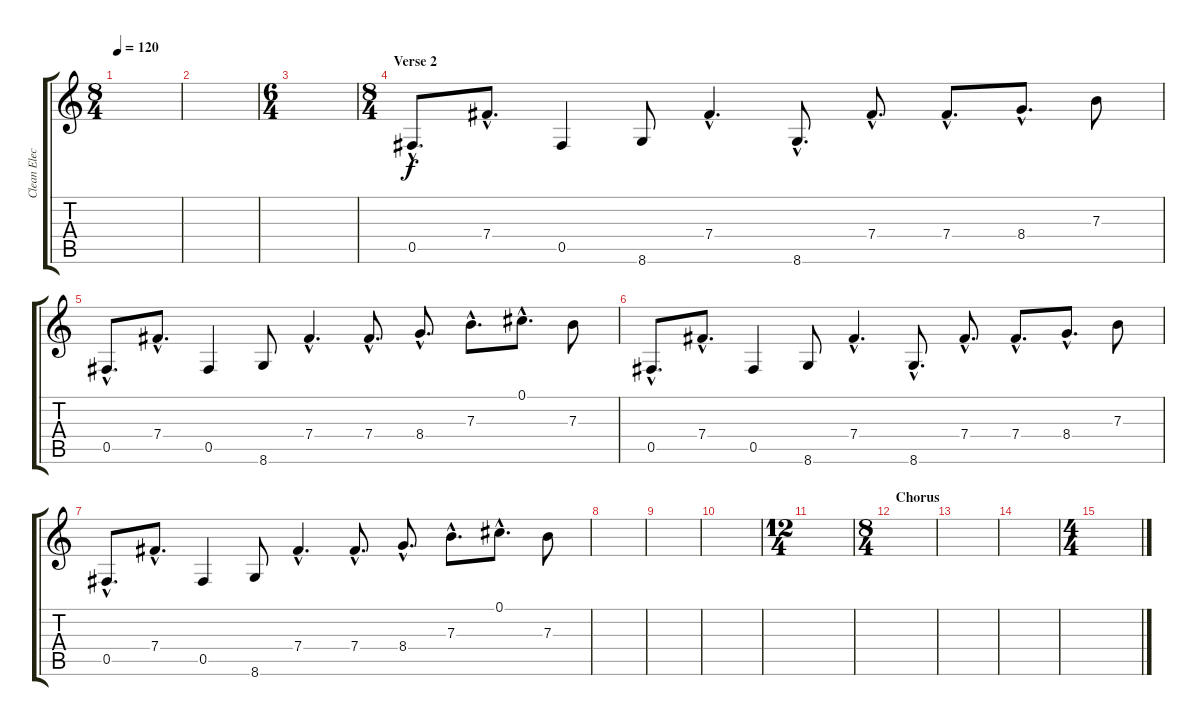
\track ("Clean Electric" "Clean Elec") {instrument electricguitarclean}
\staff {score tabs}
\tuning (Db4 Ab3 E3 B2 Gb2 B1) {hide}
\ts (8 4)
\tempo 120
\clef g2
\ks c
|
|
\ts (6 4)
|
\ts (8 4)
\section ("" "Verse 2")
0.5{hac}.8{d} 7.4{hac}.8{d} 0.5.4 8.6.8 7.4{hac}.4{d} 8.6{hac}.8{d} 7.4{hac}.8{d} 7.4{hac}.8{d} 8.4{hac}.8{d} 7.3.8 |
0.5{hac}.8{d} 7.4{hac}.8{d} 0.5.4 8.6.8 7.4{hac}.4{d} 7.4{hac}.8{d} 8.4{hac}.8{d} 7.3{hac}.8{d} 0.1{hac}.8{d} 7.3.8 |
0.5{hac}.8{d} 7.4{hac}.8{d} 0.5.4 8.6.8 7.4{hac}.4{d} 8.6{hac}.8{d} 7.4{hac}.8{d} 7.4{hac}.8{d} 8.4{hac}.8{d} 7.3.8 |
0.5{hac}.8{d} 7.4{hac}.8{d} 0.5.4 8.6.8 7.4{hac}.4{d} 7.4{hac}.8{d} 8.4{hac}.8{d} 7.3{hac}.8{d} 0.1{hac}.8{d} 7.3.8 |
|
|
|
\ts (12 4)
|
\ts (8 4)
\section ("" "Chorus")
|
|
|
\ts (4 4)
